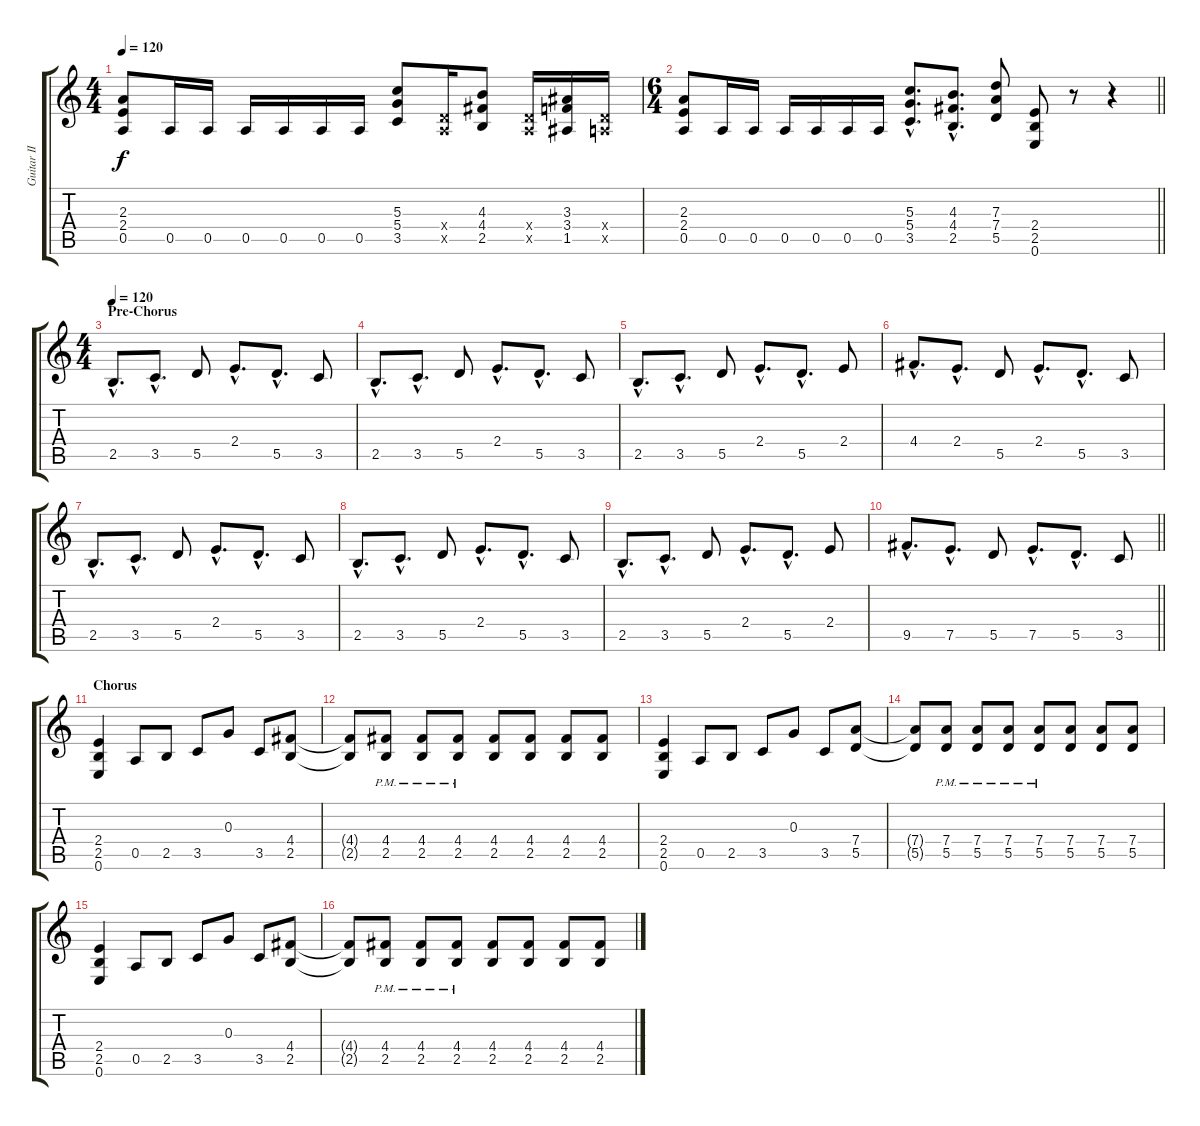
\track ("Guitar II" "Guitar II") {instrument distortionguitar}
\staff {score tabs}
\tuning (E4 B3 G3 D3 A2 E2) {hide}
\ts (4 4)
\tempo 120
\clef g2
\ks c
(2.3 2.4 0.5).8{dy f} 0.5.16 0.5.16 0.5.16 0.5.16 0.5.16 0.5.16 (5.3 5.4 3.5).8 (0.4{x} 0.5{x}).16 (4.3 4.4 2.5).8 (0.4{x} 0.5{x}).16 (3.3 3.4 1.5).16 (0.4{x} 0.5{x}).16 |
\ts (6 4)
\barLineRight lightlight
(2.3 2.4 0.5).8 0.5.16 0.5.16 0.5.16 0.5.16 0.5.16 0.5.16 (5.3{hac} 5.4{hac} 3.5{hac}).8{d} (4.3{hac} 4.4{hac} 2.5{hac}).8{d} (7.3 7.4 5.5).8 (2.4 2.5 0.6).8 r.8 r.4 |
\ts (4 4)
\section ("" "Pre-Chorus")
\tempo 120
2.5{hac}.8{d} 3.5{hac}.8{d} 5.5.8 2.4{hac}.8{d} 5.5{hac}.8{d} 3.5.8 |
2.5{hac}.8{d} 3.5{hac}.8{d} 5.5.8 2.4{hac}.8{d} 5.5{hac}.8{d} 3.5.8 |
2.5{hac}.8{d} 3.5{hac}.8{d} 5.5.8 2.4{hac}.8{d} 5.5{hac}.8{d} 2.4.8 |
4.4{hac}.8{d} 2.4{hac}.8{d} 5.5.8 2.4{hac}.8{d} 5.5{hac}.8{d} 3.5.8 |
2.5{hac}.8{d} 3.5{hac}.8{d} 5.5.8 2.4{hac}.8{d} 5.5{hac}.8{d} 3.5.8 |
2.5{hac}.8{d} 3.5{hac}.8{d} 5.5.8 2.4{hac}.8{d} 5.5{hac}.8{d} 3.5.8 |
2.5{hac}.8{d} 3.5{hac}.8{d} 5.5.8 2.4{hac}.8{d} 5.5{hac}.8{d} 2.4.8 |
\barLineRight lightlight
9.5{hac}.8{d} 7.5{hac}.8{d} 5.5.8 7.5{hac}.8{d} 5.5{hac}.8{d} 3.5.8 |
\section ("" "Chorus")
(2.4 2.5 0.6).4 0.5.8 2.5.8 3.5.8 0.3.8 3.5.8 (4.4 2.5).8 |
(4.4{t} 2.5{t}).8 (4.4{pm} 2.5{pm}).8 (4.4{pm} 2.5{pm}).8 (4.4{pm} 2.5{pm}).8 (4.4 2.5).8 (4.4 2.5).8 (4.4 2.5).8 (4.4 2.5).8 |
(2.4 2.5 0.6).4{instrument distortionguitar} 0.5.8 2.5.8 3.5.8 0.3.8 3.5.8 (7.4 5.5).8 |
(7.4{t} 5.5{t}).8 (7.4{pm} 5.5{pm}).8 (7.4{pm} 5.5{pm}).8 (7.4{pm} 5.5{pm}).8 (7.4{pm} 5.5{pm}).8 (7.4 5.5).8 (7.4 5.5).8 (7.4 5.5).8 |
(2.4 2.5 0.6).4 0.5.8 2.5.8 3.5.8 0.3.8 3.5.8 (4.4 2.5).8 |
(4.4{t} 2.5{t}).8 (4.4{pm} 2.5{pm}).8 (4.4{pm} 2.5{pm}).8 (4.4{pm} 2.5{pm}).8 (4.4 2.5).8 (4.4 2.5).8 (4.4 2.5).8 (4.4 2.5).8
